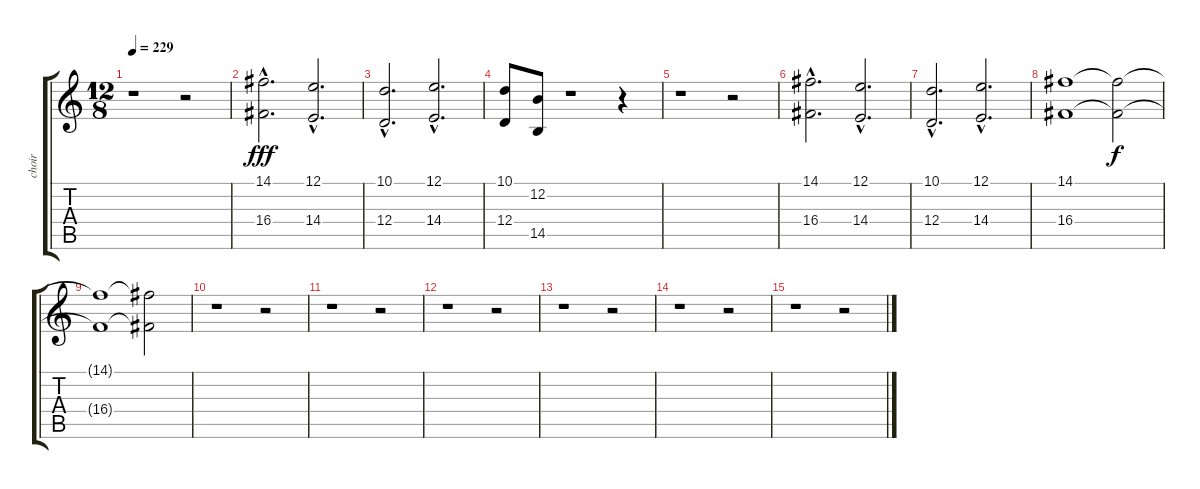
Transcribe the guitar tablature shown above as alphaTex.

\track ("choir" "choir") {instrument choiraahs}
\staff {score tabs}
\tuning (E4 B3 G3 D3 A2 E2) {hide}
\ts (12 8)
\tempo 229
\clef g2
\ks c
r.1{dy fff} r.2 |
(14.1{hac} 16.4{hac}).2{d} (12.1{hac} 14.4{hac}).2{d} |
(10.1{hac} 12.4{hac}).2{d} (12.1{hac} 14.4{hac}).2{d} |
(10.1 12.4).8 (12.2 14.5).8 r.1 r.4 |
r.1 r.2 |
(14.1{hac} 16.4{hac}).2{d} (12.1{hac} 14.4{hac}).2{d} |
(10.1{hac} 12.4{hac}).2{d} (12.1{hac} 14.4{hac}).2{d} |
(14.1 16.4).1 (14.1{t} 16.4{t}).2{dy f} |
(14.1{t} 16.4{t}).1 (14.1{t} 16.4{t}).2 |
r.1 r.2 |
r.1 r.2 |
r.1 r.2 |
r.1 r.2 |
r.1 r.2 |
r.1 r.2
